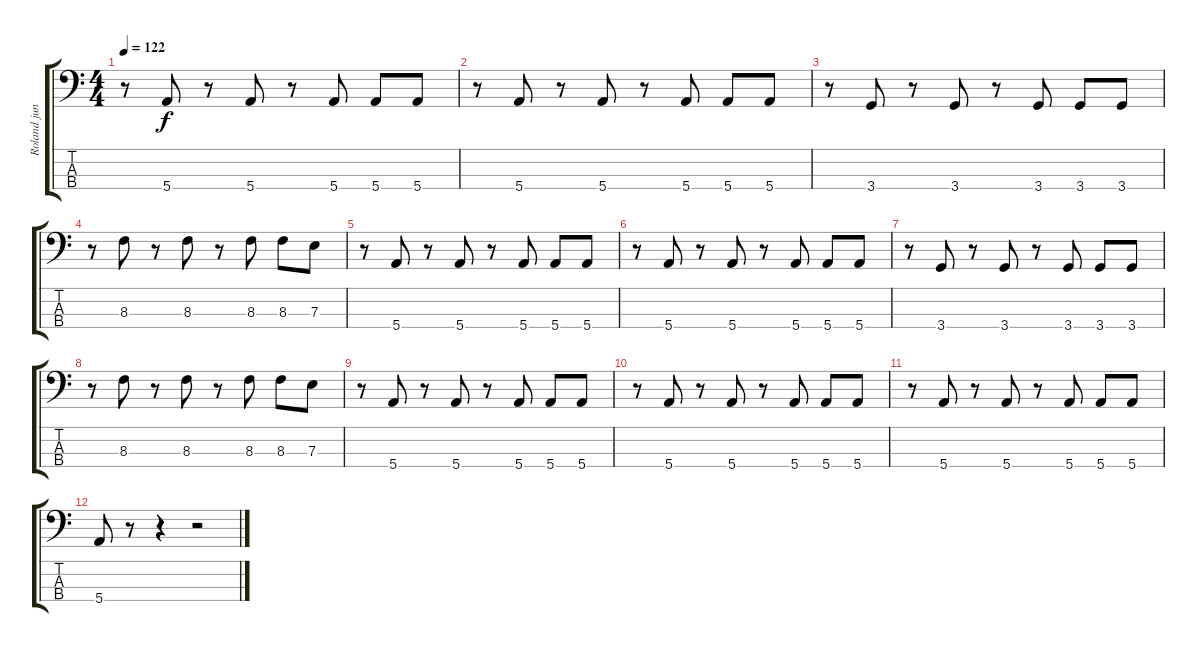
\track ("Roland juno DI" "Roland jun") {instrument synthbass2}
\staff {score tabs}
\tuning (G2 D2 A1 E1) {hide}
\ts (4 4)
\tempo 122
\clef f4
\ks c
r.8{dy f} 5.4.8 r.8 5.4.8 r.8 5.4.8 5.4.8 5.4.8 |
r.8 5.4.8 r.8 5.4.8 r.8 5.4.8 5.4.8 5.4.8 |
r.8 3.4.8 r.8 3.4.8 r.8 3.4.8 3.4.8 3.4.8 |
r.8 8.3.8 r.8 8.3.8 r.8 8.3.8 8.3.8 7.3.8 |
r.8 5.4.8 r.8 5.4.8 r.8 5.4.8 5.4.8 5.4.8 |
r.8 5.4.8 r.8 5.4.8 r.8 5.4.8 5.4.8 5.4.8 |
r.8 3.4.8 r.8 3.4.8 r.8 3.4.8 3.4.8 3.4.8 |
r.8 8.3.8 r.8 8.3.8 r.8 8.3.8 8.3.8 7.3.8 |
r.8 5.4.8 r.8 5.4.8 r.8 5.4.8 5.4.8 5.4.8 |
r.8 5.4.8 r.8 5.4.8 r.8 5.4.8 5.4.8 5.4.8 |
r.8 5.4.8 r.8 5.4.8 r.8 5.4.8 5.4.8 5.4.8 |
5.4.8 r.8 r.4 r.2
